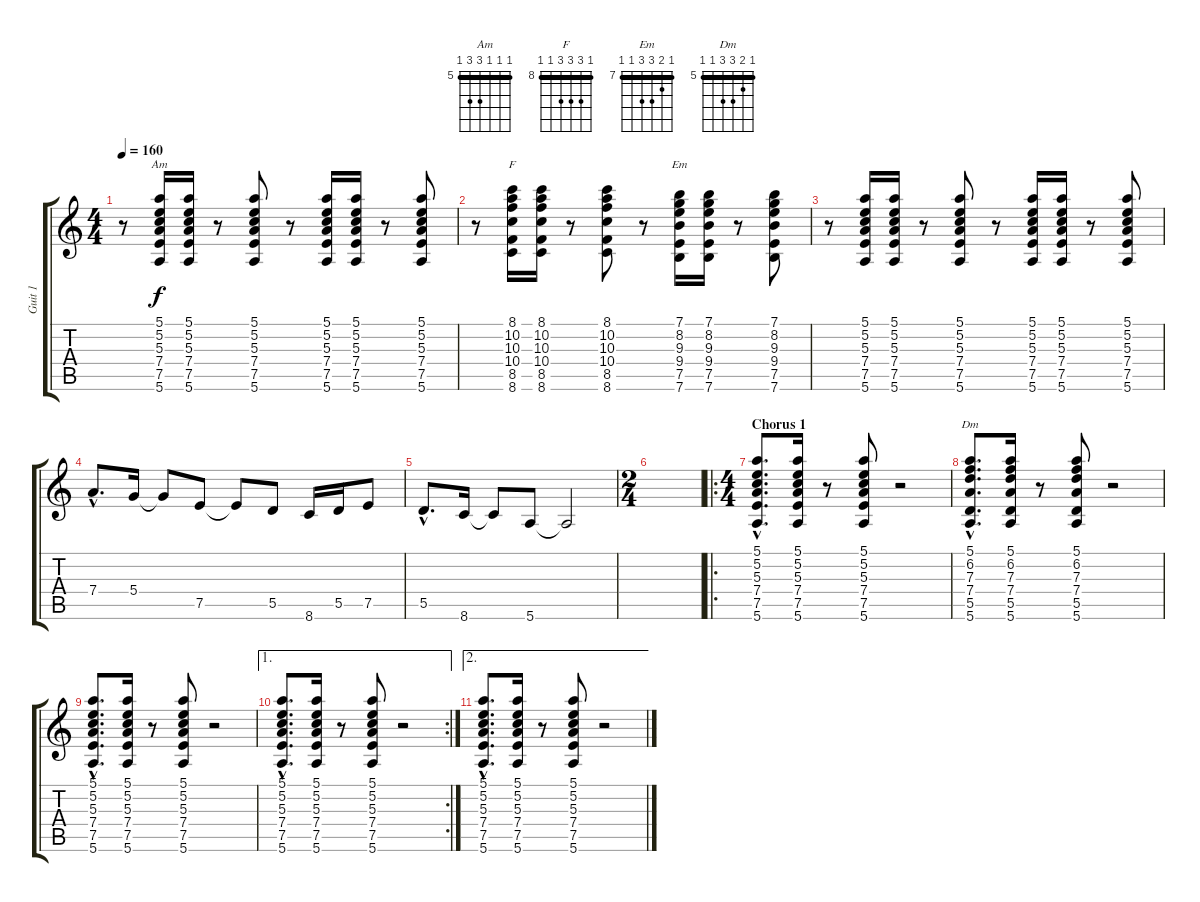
\track ("Guit 1" "Guit 1") {instrument guitarharmonics}
\staff {score tabs}
\tuning (E4 B3 G3 D3 A2 E2) {hide}
\chord ("Am" 5 5 5 7 7 5) {firstfret 5 barre 5}
\chord ("F" 8 10 10 10 8 8) {firstfret 8 barre 8}
\chord ("Em" 7 8 9 9 7 7) {firstfret 7 barre 7}
\chord ("Dm" 5 6 7 7 5 5) {firstfret 5 barre 5}
\ts (4 4)
\tempo 160
\clef g2
\ks c
r.8{dy f} (5.1 5.2 5.3 7.4 7.5 5.6).16{ch "Am"} (5.1 5.2 5.3 7.4 7.5 5.6).16 r.8 (5.1 5.2 5.3 7.4 7.5 5.6).8 r.8 (5.1 5.2 5.3 7.4 7.5 5.6).16 (5.1 5.2 5.3 7.4 7.5 5.6).16 r.8 (5.1 5.2 5.3 7.4 7.5 5.6).8 |
r.8 (8.1 10.2 10.3 10.4 8.5 8.6).16{ch "F"} (8.1 10.2 10.3 10.4 8.5 8.6).16 r.8 (8.1 10.2 10.3 10.4 8.5 8.6).8 r.8 (7.1 8.2 9.3 9.4 7.5 7.6).16{ch "Em"} (7.1 8.2 9.3 9.4 7.5 7.6).16 r.8 (7.1 8.2 9.3 9.4 7.5 7.6).8 |
r.8 (5.1 5.2 5.3 7.4 7.5 5.6).16 (5.1 5.2 5.3 7.4 7.5 5.6).16 r.8 (5.1 5.2 5.3 7.4 7.5 5.6).8 r.8 (5.1 5.2 5.3 7.4 7.5 5.6).16 (5.1 5.2 5.3 7.4 7.5 5.6).16 r.8 (5.1 5.2 5.3 7.4 7.5 5.6).8 |
7.4{hac}.8{d} 5.4.16 5.4{t}.8 7.5.8 7.5{t}.8 5.5.8 8.6.16 5.5.16 7.5.8 |
5.5{hac}.8{d} 8.6.16 8.6{t}.8 5.6.8 5.6{t}.2 |
\ts (2 4)
|
\ro
\ts (4 4)
\section ("" "Chorus 1")
(5.1{hac} 5.2{hac} 5.3{hac} 7.4{hac} 7.5{hac} 5.6{hac}).8{d} (5.1 5.2 5.3 7.4 7.5 5.6).16 r.8 (5.1 5.2 5.3 7.4 7.5 5.6).8 r.2 |
(5.1{hac} 6.2{hac} 7.3{hac} 7.4{hac} 5.5{hac} 5.6{hac}).8{d ch "Dm"} (5.1 6.2 7.3 7.4 5.5 5.6).16 r.8 (5.1 6.2 7.3 7.4 5.5 5.6).8 r.2 |
(5.1{hac} 5.2{hac} 5.3{hac} 7.4{hac} 7.5{hac} 5.6{hac}).8{d} (5.1 5.2 5.3 7.4 7.5 5.6).16 r.8 (5.1 5.2 5.3 7.4 7.5 5.6).8 r.2 |
\ae 1
\rc 2
(5.1{hac} 5.2{hac} 5.3{hac} 7.4{hac} 7.5{hac} 5.6{hac}).8{d} (5.1 5.2 5.3 7.4 7.5 5.6).16 r.8 (5.1 5.2 5.3 7.4 7.5 5.6).8 r.2 |
\ae 2
(5.1{hac} 5.2{hac} 5.3{hac} 7.4{hac} 7.5{hac} 5.6{hac}).8{d} (5.1 5.2 5.3 7.4 7.5 5.6).16 r.8 (5.1 5.2 5.3 7.4 7.5 5.6).8 r.2
